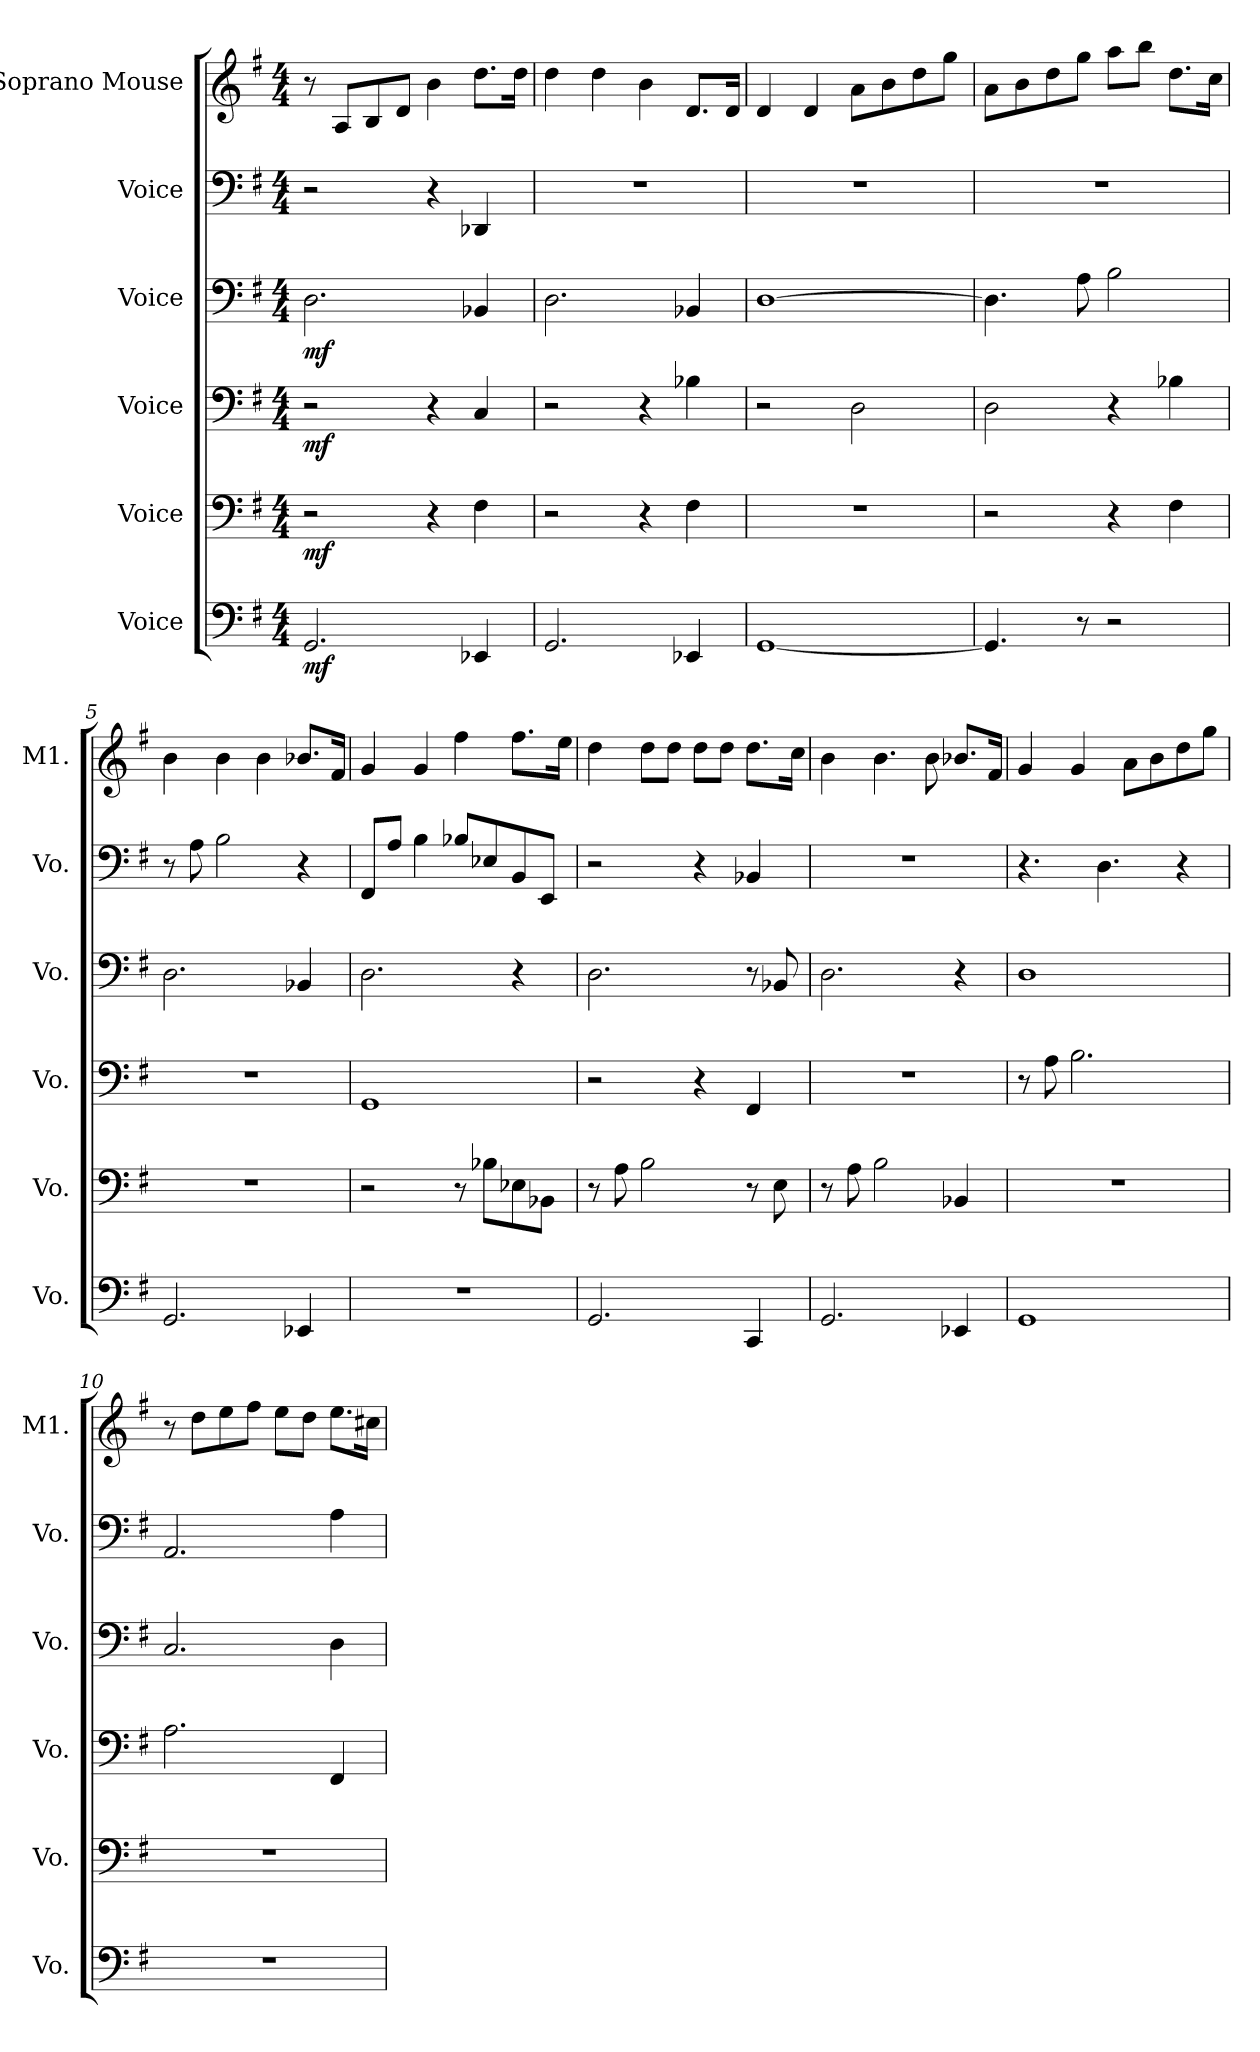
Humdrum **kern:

**kern	**dynam	**kern	**dynam	**kern	**dynam	**kern	**dynam	**kern	**dynam	**kern
*part6	*part6	*part5	*part5	*part4	*part4	*part3	*part3	*part2	*part2	*part1
*staff6	*staff6	*staff5	*staff5	*staff4	*staff4	*staff3	*staff3	*staff2	*staff2	*staff1
*I"Voice	*	*I"Voice	*	*I"Voice	*	*I"Voice	*	*I"Voice	*	*I"Soprano Mouse
*I'Vo.	*	*I'Vo.	*	*I'Vo.	*	*I'Vo.	*	*I'Vo.	*	*I'M1.
*clefF4	*	*clefF4	*	*clefF4	*	*clefF4	*	*clefF4	*	*clefG2
*k[f#]	*	*k[f#]	*	*k[f#]	*	*k[f#]	*	*k[f#]	*	*k[f#]
*M4/4	*	*M4/4	*	*M4/4	*	*M4/4	*	*M4/4	*	*M4/4
*MM60	*	*MM60	*	*MM60	*	*MM60	*	*MM60	*	*MM60
=1	=1	=1	=1	=1	=1	=1	=1	=1	=1	=1
!	!LO:DY:b	!	!LO:DY:b	!	!LO:DY:b	!	!LO:DY:b	!	!LO:DY:b	!
!	!	!	!	!	!	!	!	!	!LO:DY:n=1:a	!
2.GG/	mf	2r	mf	2r	mf	2.D\	mf	2r	mf mf	8r
.	.	.	.	.	.	.	.	.	.	8A/L
.	.	.	.	.	.	.	.	.	.	8B/
.	.	.	.	.	.	.	.	.	.	8d/J
.	.	4r	.	4r	.	.	.	4r	.	4b\
4EE-X/	.	4F#\	.	4C/	.	4BB-X/	.	4DD-X/	.	8.dd\L
.	.	.	.	.	.	.	.	.	.	16dd\Jk
=2	=2	=2	=2	=2	=2	=2	=2	=2	=2	=2
2.GG/	.	2r	.	2r	.	2.D\	.	1r	.	4dd\
.	.	.	.	.	.	.	.	.	.	4dd\
.	.	4r	.	4r	.	.	.	.	.	4b\
4EE-X/	.	4F#\	.	4B-X\	.	4BB-X/	.	.	.	8.d/L
.	.	.	.	.	.	.	.	.	.	16d/Jk
=3	=3	=3	=3	=3	=3	=3	=3	=3	=3	=3
[1GG	.	1r	.	2r	.	[1D	.	1r	.	4d/
.	.	.	.	.	.	.	.	.	.	4d/
.	.	.	.	2D\	.	.	.	.	.	8a\L
.	.	.	.	.	.	.	.	.	.	8b\
.	.	.	.	.	.	.	.	.	.	8dd\
.	.	.	.	.	.	.	.	.	.	8gg\J
=4	=4	=4	=4	=4	=4	=4	=4	=4	=4	=4
4.GG/]	.	2r	.	2D\	.	4.D\]	.	1r	.	8a\L
.	.	.	.	.	.	.	.	.	.	8b\
.	.	.	.	.	.	.	.	.	.	8dd\
8r	.	.	.	.	.	8A\	.	.	.	8gg\J
2r	.	4r	.	4r	.	2B\	.	.	.	8aa\L
.	.	.	.	.	.	.	.	.	.	8bb\J
.	.	4F#\	.	4B-X\	.	.	.	.	.	8.dd\L
.	.	.	.	.	.	.	.	.	.	16cc\Jk
=5	=5	=5	=5	=5	=5	=5	=5	=5	=5	=5
2.GG/	.	1r	.	1r	.	2.D\	.	8r	.	4b\
.	.	.	.	.	.	.	.	8A\	.	.
.	.	.	.	.	.	.	.	2B\	.	4b\
.	.	.	.	.	.	.	.	.	.	4b\
4EE-X/	.	.	.	.	.	4BB-X/	.	4r	.	8.b-X/L
.	.	.	.	.	.	.	.	.	.	16f#/Jk
!!LO:PB:g=z
=6	=6	=6	=6	=6	=6	=6	=6	=6	=6	=6
1r	.	2r	.	1GG	.	2.D\	.	8FF#/L	.	4g/
.	.	.	.	.	.	.	.	8A/J	.	.
.	.	.	.	.	.	.	.	4B\	.	4g/
.	.	8r	.	.	.	.	.	8B-X/L	.	4ff#\
.	.	8B-X\L	.	.	.	.	.	8E-X/	.	.
.	.	8E-X\	.	.	.	4r	.	8BB/	.	8.ff#\L
.	.	8BB-X\J	.	.	.	.	.	8EE/J	.	.
.	.	.	.	.	.	.	.	.	.	16ee\Jk
=7	=7	=7	=7	=7	=7	=7	=7	=7	=7	=7
2.GG/	.	8r	.	2r	.	2.D\	.	2r	.	4dd\
.	.	8A\	.	.	.	.	.	.	.	.
.	.	2B\	.	.	.	.	.	.	.	8dd\L
.	.	.	.	.	.	.	.	.	.	8dd\J
.	.	.	.	4r	.	.	.	4r	.	8dd\L
.	.	.	.	.	.	.	.	.	.	8dd\J
4CC/	.	8r	.	4FF#/	.	8r	.	4BB-X/	.	8.dd\L
.	.	8E\	.	.	.	8BB-X/	.	.	.	.
.	.	.	.	.	.	.	.	.	.	16cc\Jk
=8	=8	=8	=8	=8	=8	=8	=8	=8	=8	=8
2.GG/	.	8r	.	1r	.	2.D\	.	1r	.	4b\
.	.	8A\	.	.	.	.	.	.	.	.
.	.	2B\	.	.	.	.	.	.	.	4.b\
.	.	.	.	.	.	.	.	.	.	8b\
4EE-X/	.	4BB-X/	.	.	.	4r	.	.	.	8.b-X/L
.	.	.	.	.	.	.	.	.	.	16f#/Jk
=9	=9	=9	=9	=9	=9	=9	=9	=9	=9	=9
1GG	.	1r	.	8r	.	1D	.	4.r	.	4g/
.	.	.	.	8A\	.	.	.	.	.	.
.	.	.	.	2.B\	.	.	.	.	.	4g/
.	.	.	.	.	.	.	.	4.D\	.	.
.	.	.	.	.	.	.	.	.	.	8a\L
.	.	.	.	.	.	.	.	.	.	8b\
.	.	.	.	.	.	.	.	4r	.	8dd\
.	.	.	.	.	.	.	.	.	.	8gg\J
!!LO:LB:g=z
=10	=10	=10	=10	=10	=10	=10	=10	=10	=10	=10
1r	.	1r	.	2.A\	.	2.C/	.	2.AA/	.	8r
.	.	.	.	.	.	.	.	.	.	8dd\L
.	.	.	.	.	.	.	.	.	.	8ee\
.	.	.	.	.	.	.	.	.	.	8ff#\J
.	.	.	.	.	.	.	.	.	.	8ee\L
.	.	.	.	.	.	.	.	.	.	8dd\J
.	.	.	.	4FF#/	.	4D\	.	4A\	.	8.ee\L
.	.	.	.	.	.	.	.	.	.	16cc#X\Jk
=	=	=	=	=	=	=	=	=	=	=
*-	*-	*-	*-	*-	*-	*-	*-	*-	*-	*-
